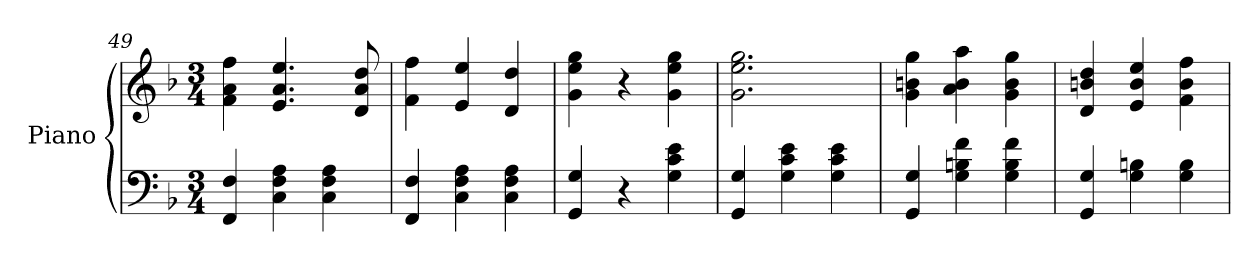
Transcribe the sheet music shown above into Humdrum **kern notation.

**kern	**kern
*part1	*part1
*staff2	*staff1
*I"Piano	*
*I'Pno.	*
!!LO:LB:g=z
*clefF4	*clefG2
*k[b-]	*k[b-]
*M3/4	*M3/4
=49	=49
4FF/ 4F/	4f\ 4a\ 4ff\
4C\ 4F\ 4A\	4.e/ 4.a/ 4.ee/
4C\ 4F\ 4A\	.
.	8d/ 8a/ 8dd/
=50	=50
4FF/ 4F/	4f\ 4ff\
4C\ 4F\ 4A\	4e/ 4ee/
4C\ 4F\ 4A\	4d/ 4dd/
=51	=51
4GG/ 4G/	4g\ 4ee\ 4gg\
4r	4r
4G\ 4c\ 4e\	4g\ 4ee\ 4gg\
=52	=52
4GG/ 4G/	2.g\ 2.ee\ 2.gg\
4G\ 4c\ 4e\	.
4G\ 4c\ 4e\	.
=53	=53
4GG/ 4G/	4g\ 4bn\ 4gg\
4G\ 4Bn\ 4f\	4a\ 4b\ 4aa\
4G\ 4B\ 4f\	4g\ 4b\ 4gg\
=54	=54
4GG/ 4G/	4d/ 4bn/ 4dd/
4G\ 4Bn\	4e/ 4b/ 4ee/
4G\ 4B\	4f\ 4b\ 4ff\
=	=
*-	*-
